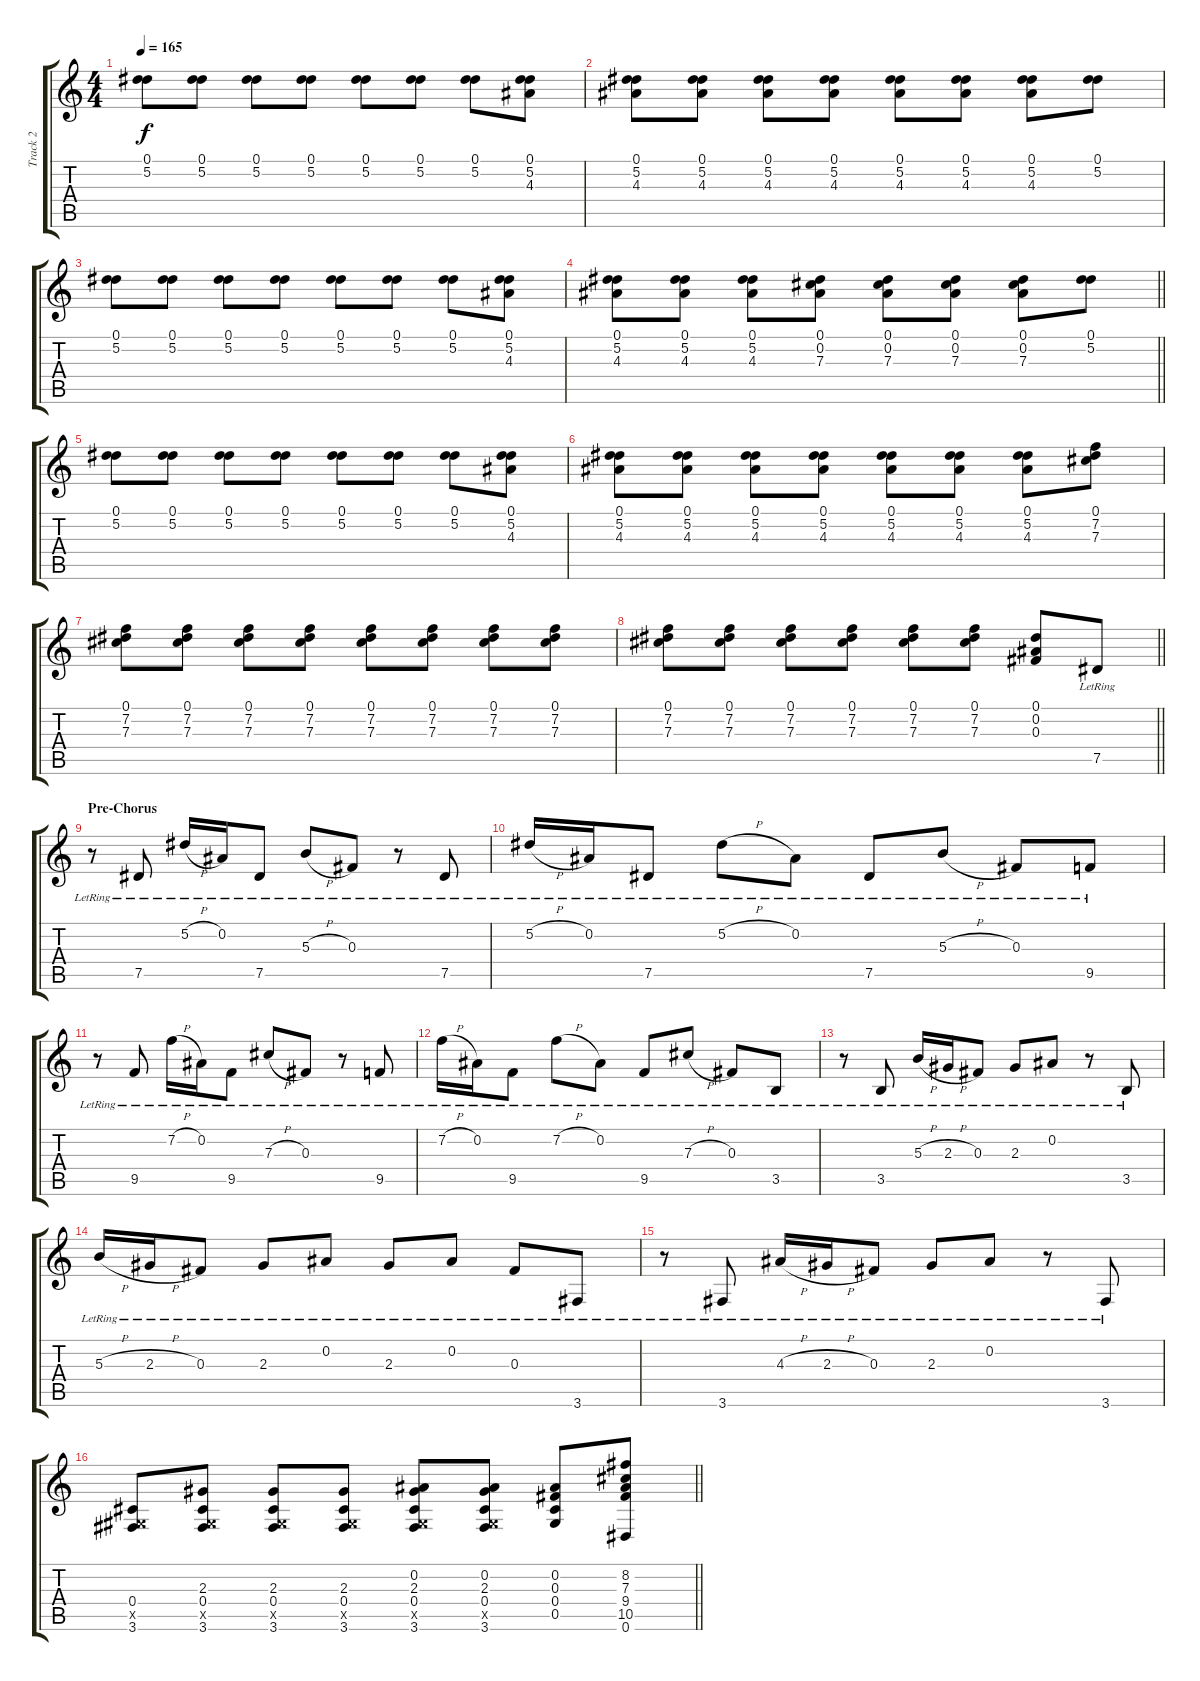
\track ("Track 2" "Track 2") {instrument distortionguitar}
\staff {score tabs}
\tuning (Eb4 Bb3 Gb3 Db3 Ab2 Eb2) {hide}
\ts (4 4)
\tempo 165
\clef g2
\ks c
(0.1 5.2).8{dy f} (0.1 5.2).8 (0.1 5.2).8 (0.1 5.2).8 (0.1 5.2).8 (0.1 5.2).8 (0.1 5.2).8 (0.1 5.2 4.3).8 |
(0.1 5.2 4.3).8 (0.1 5.2 4.3).8 (0.1 5.2 4.3).8 (0.1 5.2 4.3).8 (0.1 5.2 4.3).8 (0.1 5.2 4.3).8 (0.1 5.2 4.3).8 (0.1 5.2).8 |
(0.1 5.2).8 (0.1 5.2).8 (0.1 5.2).8 (0.1 5.2).8 (0.1 5.2).8 (0.1 5.2).8 (0.1 5.2).8 (0.1 5.2 4.3).8 |
\barLineRight lightlight
(0.1 5.2 4.3).8 (0.1 5.2 4.3).8 (0.1 5.2 4.3).8 (0.1 0.2 7.3).8 (0.1 0.2 7.3).8 (0.1 0.2 7.3).8 (0.1 0.2 7.3).8 (0.1 5.2).8 |
(0.1 5.2).8 (0.1 5.2).8 (0.1 5.2).8 (0.1 5.2).8 (0.1 5.2).8 (0.1 5.2).8 (0.1 5.2).8 (0.1 5.2 4.3).8 |
(0.1 5.2 4.3).8 (0.1 5.2 4.3).8 (0.1 5.2 4.3).8 (0.1 5.2 4.3).8 (0.1 5.2 4.3).8 (0.1 5.2 4.3).8 (0.1 5.2 4.3).8 (0.1 7.2 7.3).8 |
(0.1 7.2 7.3).8 (0.1 7.2 7.3).8 (0.1 7.2 7.3).8 (0.1 7.2 7.3).8 (0.1 7.2 7.3).8 (0.1 7.2 7.3).8 (0.1 7.2 7.3).8 (0.1 7.2 7.3).8 |
\barLineRight lightlight
(0.1 7.2 7.3).8 (0.1 7.2 7.3).8 (0.1 7.2 7.3).8 (0.1 7.2 7.3).8 (0.1 7.2 7.3).8 (0.1 7.2 7.3).8 (0.1 0.2 0.3).8 7.5{lr}.8 |
\section ("" "Pre-Chorus")
r.8 7.5{lr}.8 5.2{h lr}.16 0.2{lr}.16 7.5{lr}.8 5.3{h lr}.8 0.3{lr}.8 r.8 7.5{lr}.8 |
5.2{h lr}.16 0.2{lr}.16 7.5{lr}.8 5.2{h lr}.8 0.2{lr}.8 7.5{lr}.8 5.3{h lr}.8 0.3{lr}.8 9.5{lr}.8 |
r.8 9.5{lr}.8 7.2{h lr}.16 0.2{lr}.16 9.5{lr}.8 7.3{h lr}.8 0.3{lr}.8 r.8 9.5{lr}.8 |
7.2{h lr}.16 0.2{lr}.16 9.5{lr}.8 7.2{h lr}.8 0.2{lr}.8 9.5{lr}.8 7.3{h lr}.8 0.3{lr}.8 3.5{lr}.8 |
r.8 3.5{lr}.8 5.3{h lr}.16 2.3{h lr}.16 0.3{lr}.8 2.3{lr}.8 0.2{lr}.8 r.8 3.5{lr}.8 |
5.3{h lr}.16 2.3{h lr}.16 0.3{lr}.8 2.3{lr}.8 0.2{lr}.8 2.3{lr}.8 0.2{lr}.8 0.3{lr}.8 3.6{lr}.8 |
r.8 3.6{lr}.8 4.3{h lr}.16 2.3{h lr}.16 0.3{lr}.8 2.3{lr}.8 0.2{lr}.8 r.8 3.6{lr}.8 |
\barLineRight lightlight
(0.4 0.5{x} 3.6).8 (2.3 0.4 0.5{x} 3.6).8 (2.3 0.4 0.5{x} 3.6).8 (2.3 0.4 0.5{x} 3.6).8 (0.2 2.3 0.4 0.5{x} 3.6).8 (0.2 2.3 0.4 0.5{x} 3.6).8 (0.2 0.3 0.4 0.5).8 (8.2 7.3 9.4 10.5 0.6).8
